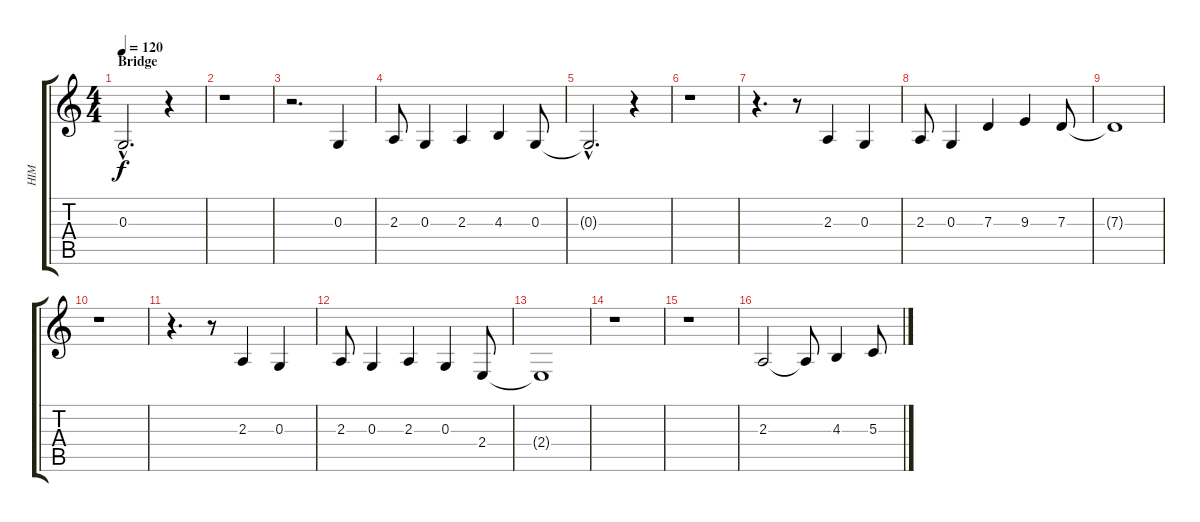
\track ("HIM" "HIM") {instrument lead3calliope}
\staff {score tabs}
\tuning (E4 B3 G3 D3 A2 E2) {hide}
\ts (4 4)
\section ("" "Bridge")
\tempo 120
\clef g2
\ks c
0.3{hac t}.2{d dy f} r.4 |
r.1 |
r.2{d} 0.3.4 |
2.3.8 0.3.4 2.3.4 4.3.4 0.3.8 |
0.3{hac t}.2{d} r.4 |
r.1 |
r.4{d} r.8 2.3.4 0.3.4 |
2.3.8 0.3.4 7.3.4 9.3.4 7.3.8 |
7.3{t}.1 |
r.1 |
r.4{d} r.8 2.3.4 0.3.4 |
2.3.8 0.3.4 2.3.4 0.3.4 2.4.8 |
2.4{t}.1 |
r.1 |
r.1 |
2.3.2 2.3{t}.8 4.3.4 5.3.8
